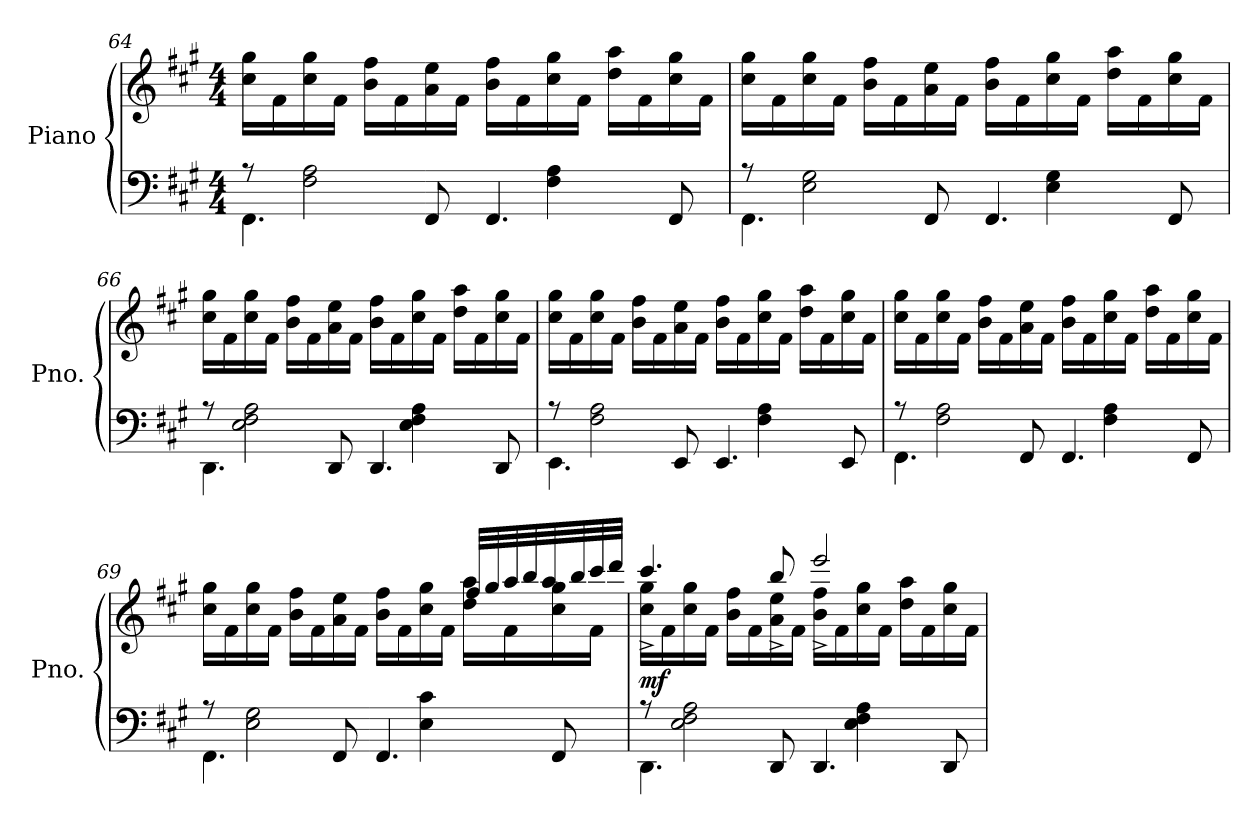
**kern	**kern	**dynam
*part1	*part1	*part1
*staff2	*staff1	*staff1/2
*I"Piano	*	*
*I'Pno.	*	*
!!LO:LB:g=z
*clefF4	*clefG2	*
*k[f#c#g#]	*k[f#c#g#]	*
*M4/4	*M4/4	*
=64	=64	=64
*^	*	*
4.FF#\	8rA	16cc#\ 16gg#\LL	.
.	.	16f#\	.
.	2F#\ 2A\	16cc#\ 16gg#\	.
.	.	16f#\JJ	.
.	.	16b\ 16ff#\LL	.
.	.	16f#\	.
8FF#/	.	16a\ 16ee\	.
.	.	16f#\JJ	.
4.FF#/	.	16b\ 16ff#\LL	.
.	.	16f#\	.
.	4F#\ 4A\	16cc#\ 16gg#\	.
.	.	16f#\JJ	.
.	.	16dd\ 16aa\LL	.
.	.	16f#\	.
8FF#/	8rFyy	16cc#\ 16gg#\	.
.	.	16f#\JJ	.
=65	=65	=65	=65
4.FF#\	8rA	16cc#\ 16gg#\LL	.
.	.	16f#\	.
.	2E\ 2G#\	16cc#\ 16gg#\	.
.	.	16f#\JJ	.
.	.	16b\ 16ff#\LL	.
.	.	16f#\	.
8FF#/	.	16a\ 16ee\	.
.	.	16f#\JJ	.
4.FF#/	.	16b\ 16ff#\LL	.
.	.	16f#\	.
.	4E\ 4G#\	16cc#\ 16gg#\	.
.	.	16f#\JJ	.
.	.	16dd\ 16aa\LL	.
.	.	16f#\	.
8FF#/	8rFyy	16cc#\ 16gg#\	.
.	.	16f#\JJ	.
!!LO:LB:g=z
=66	=66	=66	=66
4.DD\	8rA	16cc#\ 16gg#\LL	.
.	.	16f#\	.
.	2E\ 2F#\ 2A\	16cc#\ 16gg#\	.
.	.	16f#\JJ	.
.	.	16b\ 16ff#\LL	.
.	.	16f#\	.
8DD/	.	16a\ 16ee\	.
.	.	16f#\JJ	.
4.DD/	.	16b\ 16ff#\LL	.
.	.	16f#\	.
.	4E\ 4F#\ 4A\	16cc#\ 16gg#\	.
.	.	16f#\JJ	.
.	.	16dd\ 16aa\LL	.
.	.	16f#\	.
8DD/	8ryy	16cc#\ 16gg#\	.
.	.	16f#\JJ	.
=67	=67	=67	=67
4.EE\	8rA	16cc#\ 16gg#\LL	.
.	.	16f#\	.
.	2F#\ 2A\	16cc#\ 16gg#\	.
.	.	16f#\JJ	.
.	.	16b\ 16ff#\LL	.
.	.	16f#\	.
8EE/	.	16a\ 16ee\	.
.	.	16f#\JJ	.
4.EE/	.	16b\ 16ff#\LL	.
.	.	16f#\	.
.	4F#\ 4A\	16cc#\ 16gg#\	.
.	.	16f#\JJ	.
.	.	16dd\ 16aa\LL	.
.	.	16f#\	.
8EE/	8rFyy	16cc#\ 16gg#\	.
.	.	16f#\JJ	.
!!LO:LB:g=z
=68	=68	=68	=68
4.FF#\	8rA	16cc#\ 16gg#\LL	.
.	.	16f#\	.
.	2F#\ 2A\	16cc#\ 16gg#\	.
.	.	16f#\JJ	.
.	.	16b\ 16ff#\LL	.
.	.	16f#\	.
8FF#/	.	16a\ 16ee\	.
.	.	16f#\JJ	.
4.FF#/	.	16b\ 16ff#\LL	.
.	.	16f#\	.
.	4F#\ 4A\	16cc#\ 16gg#\	.
.	.	16f#\JJ	.
.	.	16dd\ 16aa\LL	.
.	.	16f#\	.
8FF#/	8rFyy	16cc#\ 16gg#\	.
.	.	16f#\JJ	.
=69	=69	=69	=69
*	*	*^	*
4.FF#\	8rA	16cc#\ 16gg#\LL	2.ryy	.
.	.	16f#\	.	.
.	2E\ 2G#\	16cc#\ 16gg#\	.	.
.	.	16f#\JJ	.	.
.	.	16b\ 16ff#\LL	.	.
.	.	16f#\	.	.
8FF#/	.	16a\ 16ee\	.	.
.	.	16f#\JJ	.	.
4.FF#/	.	16b\ 16ff#\LL	.	.
.	.	16f#\	.	.
.	4E\ 4c#\	16cc#\ 16gg#\	.	.
.	.	16f#\JJ	.	.
.	.	16dd\ 16aa\LL	32ff#/LLL	.
.	.	.	32gg#/	.
.	.	16f#\	32aa/	.
.	.	.	32bb/	.
8FF#/	8rFyy	16cc#\ 16gg#\	32aa/	.
.	.	.	32bb/	.
.	.	16f#\JJ	32ccc#/	.
.	.	.	32ddd/JJJ	.
!!LO:LB:g=z	!!
=70	=70	=70	=70	=70
!	!	!	!	!LO:DY:a=2
4.DD\	8rA	16cc#\ 16gg#\LL	4.ccc#^/	mf
.	.	16f#\	.	.
.	2E\ 2F#\ 2A\	16cc#\ 16gg#\	.	.
.	.	16f#\JJ	.	.
.	.	16b\ 16ff#\LL	.	.
.	.	16f#\	.	.
8DD/	.	16a\ 16ee\	8bb^/	.
.	.	16f#\JJ	.	.
4.DD/	.	16b\ 16ff#\LL	2eee^/	.
.	.	16f#\	.	.
.	4E\ 4F#\ 4A\	16cc#\ 16gg#\	.	.
.	.	16f#\JJ	.	.
.	.	16dd\ 16aa\LL	.	.
.	.	16f#\	.	.
8DD/	8ryy	16cc#\ 16gg#\	.	.
.	.	16f#\JJ	.	.
*v	*v	*	*	*
*	*v	*v	*
=	=	=
*-	*-	*-
